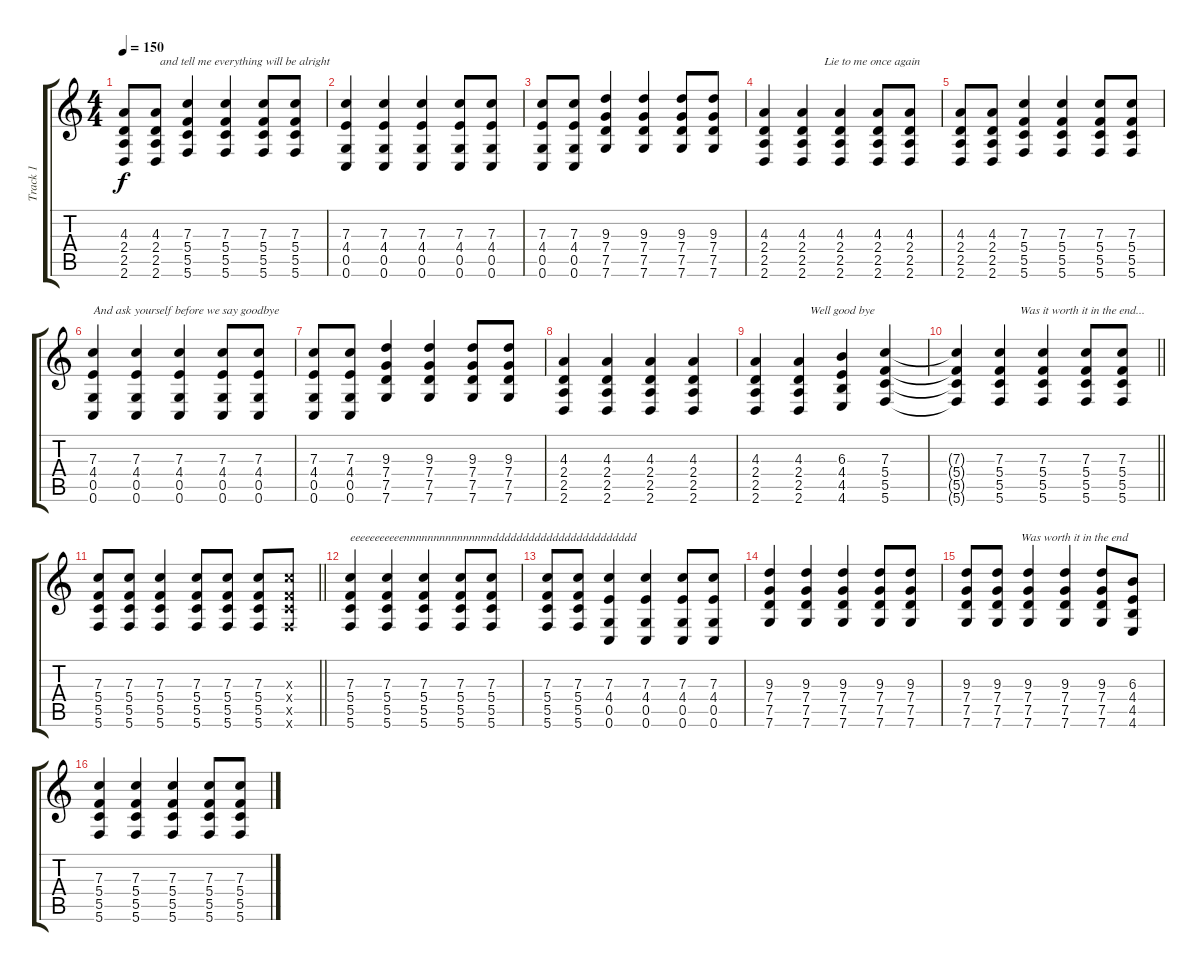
\track ("Track 1" "Track 1") {instrument acousticguitarnylon}
\staff {score tabs}
\tuning (D4 A3 F3 C3 G2 C2) {hide}
\ts (4 4)
\tempo 150
\clef g2
\ks c
(4.3 2.4 2.5 2.6).8{txt "            and tell me everything will be alright" dy f} (4.3 2.4 2.5 2.6).8 (7.3 5.4 5.5 5.6).4 (7.3 5.4 5.5 5.6).4 (7.3 5.4 5.5 5.6).8 (7.3 5.4 5.5 5.6).8 |
(7.3 4.4 0.5 0.6).4 (7.3 4.4 0.5 0.6).4 (7.3 4.4 0.5 0.6).4 (7.3 4.4 0.5 0.6).8 (7.3 4.4 0.5 0.6).8 |
(7.3 4.4 0.5 0.6).8 (7.3 4.4 0.5 0.6).8 (9.3 7.4 7.5 7.6).4 (9.3 7.4 7.5 7.6).4 (9.3 7.4 7.5 7.6).8 (9.3 7.4 7.5 7.6).8 |
(4.3 2.4 2.5 2.6).4{txt "                    Lie to me once again"} (4.3 2.4 2.5 2.6).4 (4.3 2.4 2.5 2.6).4 (4.3 2.4 2.5 2.6).8 (4.3 2.4 2.5 2.6).8 |
(4.3 2.4 2.5 2.6).8 (4.3 2.4 2.5 2.6).8 (7.3 5.4 5.5 5.6).4 (7.3 5.4 5.5 5.6).4 (7.3 5.4 5.5 5.6).8 (7.3 5.4 5.5 5.6).8 |
(7.3 4.4 0.5 0.6).4{txt "And ask yourself before we say goodbye"} (7.3 4.4 0.5 0.6).4 (7.3 4.4 0.5 0.6).4 (7.3 4.4 0.5 0.6).8 (7.3 4.4 0.5 0.6).8 |
(7.3 4.4 0.5 0.6).8 (7.3 4.4 0.5 0.6).8 (9.3 7.4 7.5 7.6).4 (9.3 7.4 7.5 7.6).4 (9.3 7.4 7.5 7.6).8 (9.3 7.4 7.5 7.6).8 |
(4.3 2.4 2.5 2.6).4 (4.3 2.4 2.5 2.6).4 (4.3 2.4 2.5 2.6).4 (4.3 2.4 2.5 2.6).4 |
(4.3 2.4 2.5 2.6).4{txt "                  Well good bye"} (4.3 2.4 2.5 2.6).4 (6.3 4.4 4.5 4.6).4 (7.3 5.4 5.5 5.6).4 |
\barLineRight lightlight
(7.3{t} 5.4{t} 5.5{t} 5.6{t}).4{txt "                     Was it worth it in the end..."} (7.3 5.4 5.5 5.6).4 (7.3 5.4 5.5 5.6).4 (7.3 5.4 5.5 5.6).8 (7.3 5.4 5.5 5.6).8 |
\barLineRight lightlight
(7.3 5.4 5.5 5.6).8 (7.3 5.4 5.5 5.6).8 (7.3 5.4 5.5 5.6).4 (7.3 5.4 5.5 5.6).8 (7.3 5.4 5.5 5.6).8 (7.3 5.4 5.5 5.6).8 (7.3{x} 5.4{x} 5.5{x} 5.6{x}).8 |
\section ("" "")
(7.3 5.4 5.5 5.6).4{txt "eeeeeeeeeeennnnnnnnnnnnnnndddddddddddddddddddddddd"} (7.3 5.4 5.5 5.6).4 (7.3 5.4 5.5 5.6).4 (7.3 5.4 5.5 5.6).8 (7.3 5.4 5.5 5.6).8 |
(7.3 5.4 5.5 5.6).8 (7.3 5.4 5.5 5.6).8 (7.3 4.4 0.5 0.6).4 (7.3 4.4 0.5 0.6).4 (7.3 4.4 0.5 0.6).8 (7.3 4.4 0.5 0.6).8 |
(9.3 7.4 7.5 7.6).4 (9.3 7.4 7.5 7.6).4 (9.3 7.4 7.5 7.6).4 (9.3 7.4 7.5 7.6).8 (9.3 7.4 7.5 7.6).8 |
(9.3 7.4 7.5 7.6).8{txt "                  Was worth it in the end"} (9.3 7.4 7.5 7.6).8 (9.3 7.4 7.5 7.6).4 (9.3 7.4 7.5 7.6).4 (9.3 7.4 7.5 7.6).8 (6.3 4.4 4.5 4.6).8 |
(7.3 5.4 5.5 5.6).4 (7.3 5.4 5.5 5.6).4 (7.3 5.4 5.5 5.6).4 (7.3 5.4 5.5 5.6).8 (7.3 5.4 5.5 5.6).8
